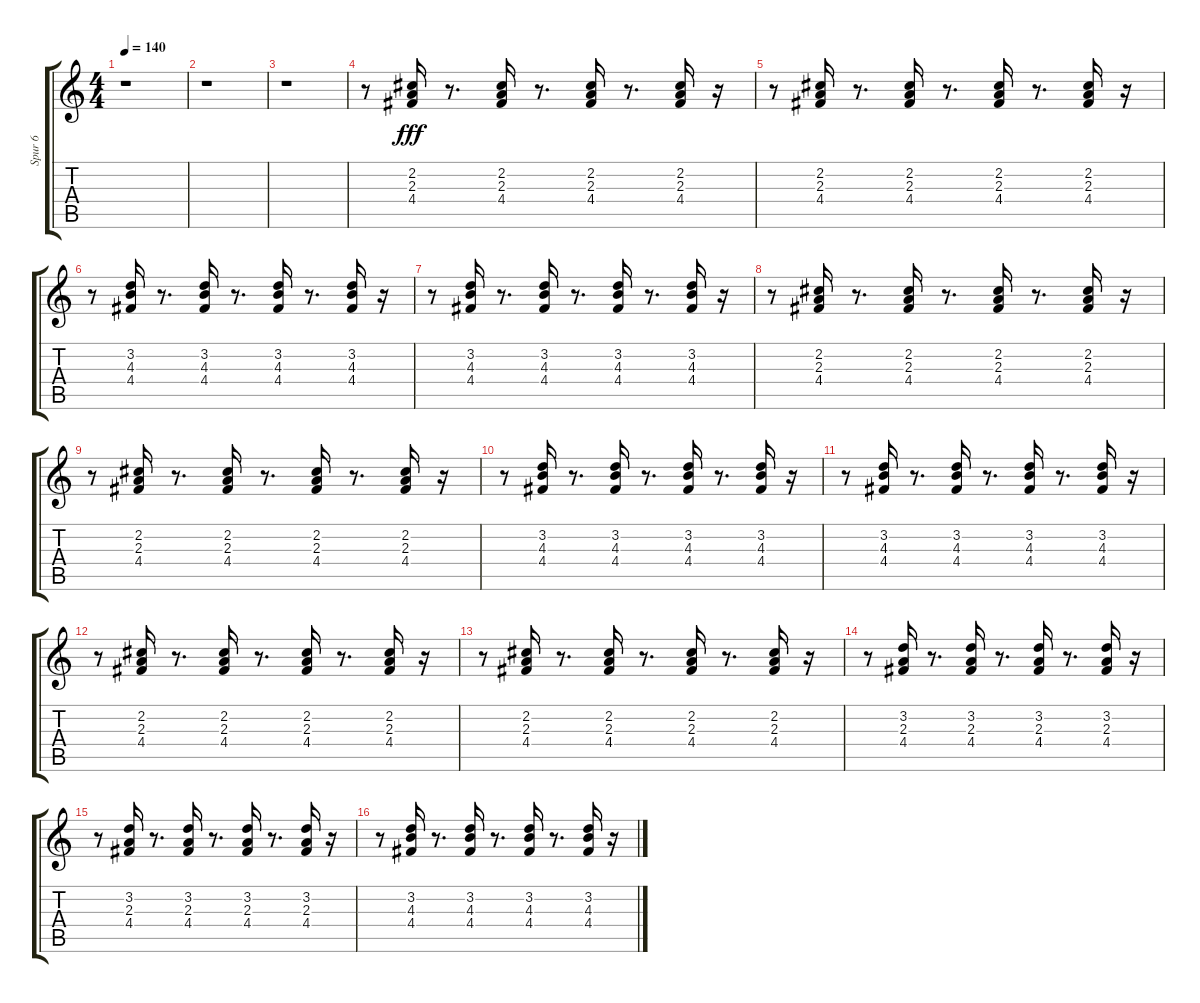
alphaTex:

\track ("Spur 6" "Spur 6") {instrument electricguitarclean}
\staff {score tabs}
\tuning (E4 B3 G3 D3 A2 E2) {hide}
\ts (4 4)
\tempo 140
\clef g2
\ks c
r.1{dy fff} |
r.1 |
r.1 |
r.8 (2.2 2.3 4.4).16 r.8{d} (2.2 2.3 4.4).16 r.8{d} (2.2 2.3 4.4).16 r.8{d} (2.2 2.3 4.4).16 r.16 |
r.8 (2.2 2.3 4.4).16 r.8{d} (2.2 2.3 4.4).16 r.8{d} (2.2 2.3 4.4).16 r.8{d} (2.2 2.3 4.4).16 r.16 |
r.8 (3.2 4.3 4.4).16 r.8{d} (3.2 4.3 4.4).16 r.8{d} (3.2 4.3 4.4).16 r.8{d} (3.2 4.3 4.4).16 r.16 |
r.8 (3.2 4.3 4.4).16 r.8{d} (3.2 4.3 4.4).16 r.8{d} (3.2 4.3 4.4).16 r.8{d} (3.2 4.3 4.4).16 r.16 |
r.8 (2.2 2.3 4.4).16 r.8{d} (2.2 2.3 4.4).16 r.8{d} (2.2 2.3 4.4).16 r.8{d} (2.2 2.3 4.4).16 r.16 |
r.8 (2.2 2.3 4.4).16 r.8{d} (2.2 2.3 4.4).16 r.8{d} (2.2 2.3 4.4).16 r.8{d} (2.2 2.3 4.4).16 r.16 |
r.8 (3.2 4.3 4.4).16 r.8{d} (3.2 4.3 4.4).16 r.8{d} (3.2 4.3 4.4).16 r.8{d} (3.2 4.3 4.4).16 r.16 |
r.8 (3.2 4.3 4.4).16 r.8{d} (3.2 4.3 4.4).16 r.8{d} (3.2 4.3 4.4).16 r.8{d} (3.2 4.3 4.4).16 r.16 |
r.8 (2.2 2.3 4.4).16 r.8{d} (2.2 2.3 4.4).16 r.8{d} (2.2 2.3 4.4).16 r.8{d} (2.2 2.3 4.4).16 r.16 |
r.8 (2.2 2.3 4.4).16 r.8{d} (2.2 2.3 4.4).16 r.8{d} (2.2 2.3 4.4).16 r.8{d} (2.2 2.3 4.4).16 r.16 |
r.8 (3.2 2.3 4.4).16 r.8{d} (3.2 2.3 4.4).16 r.8{d} (3.2 2.3 4.4).16 r.8{d} (3.2 2.3 4.4).16 r.16 |
r.8 (3.2 2.3 4.4).16 r.8{d} (3.2 2.3 4.4).16 r.8{d} (3.2 2.3 4.4).16 r.8{d} (3.2 2.3 4.4).16 r.16 |
r.8 (3.2 4.3 4.4).16 r.8{d} (3.2 4.3 4.4).16 r.8{d} (3.2 4.3 4.4).16 r.8{d} (3.2 4.3 4.4).16 r.16
